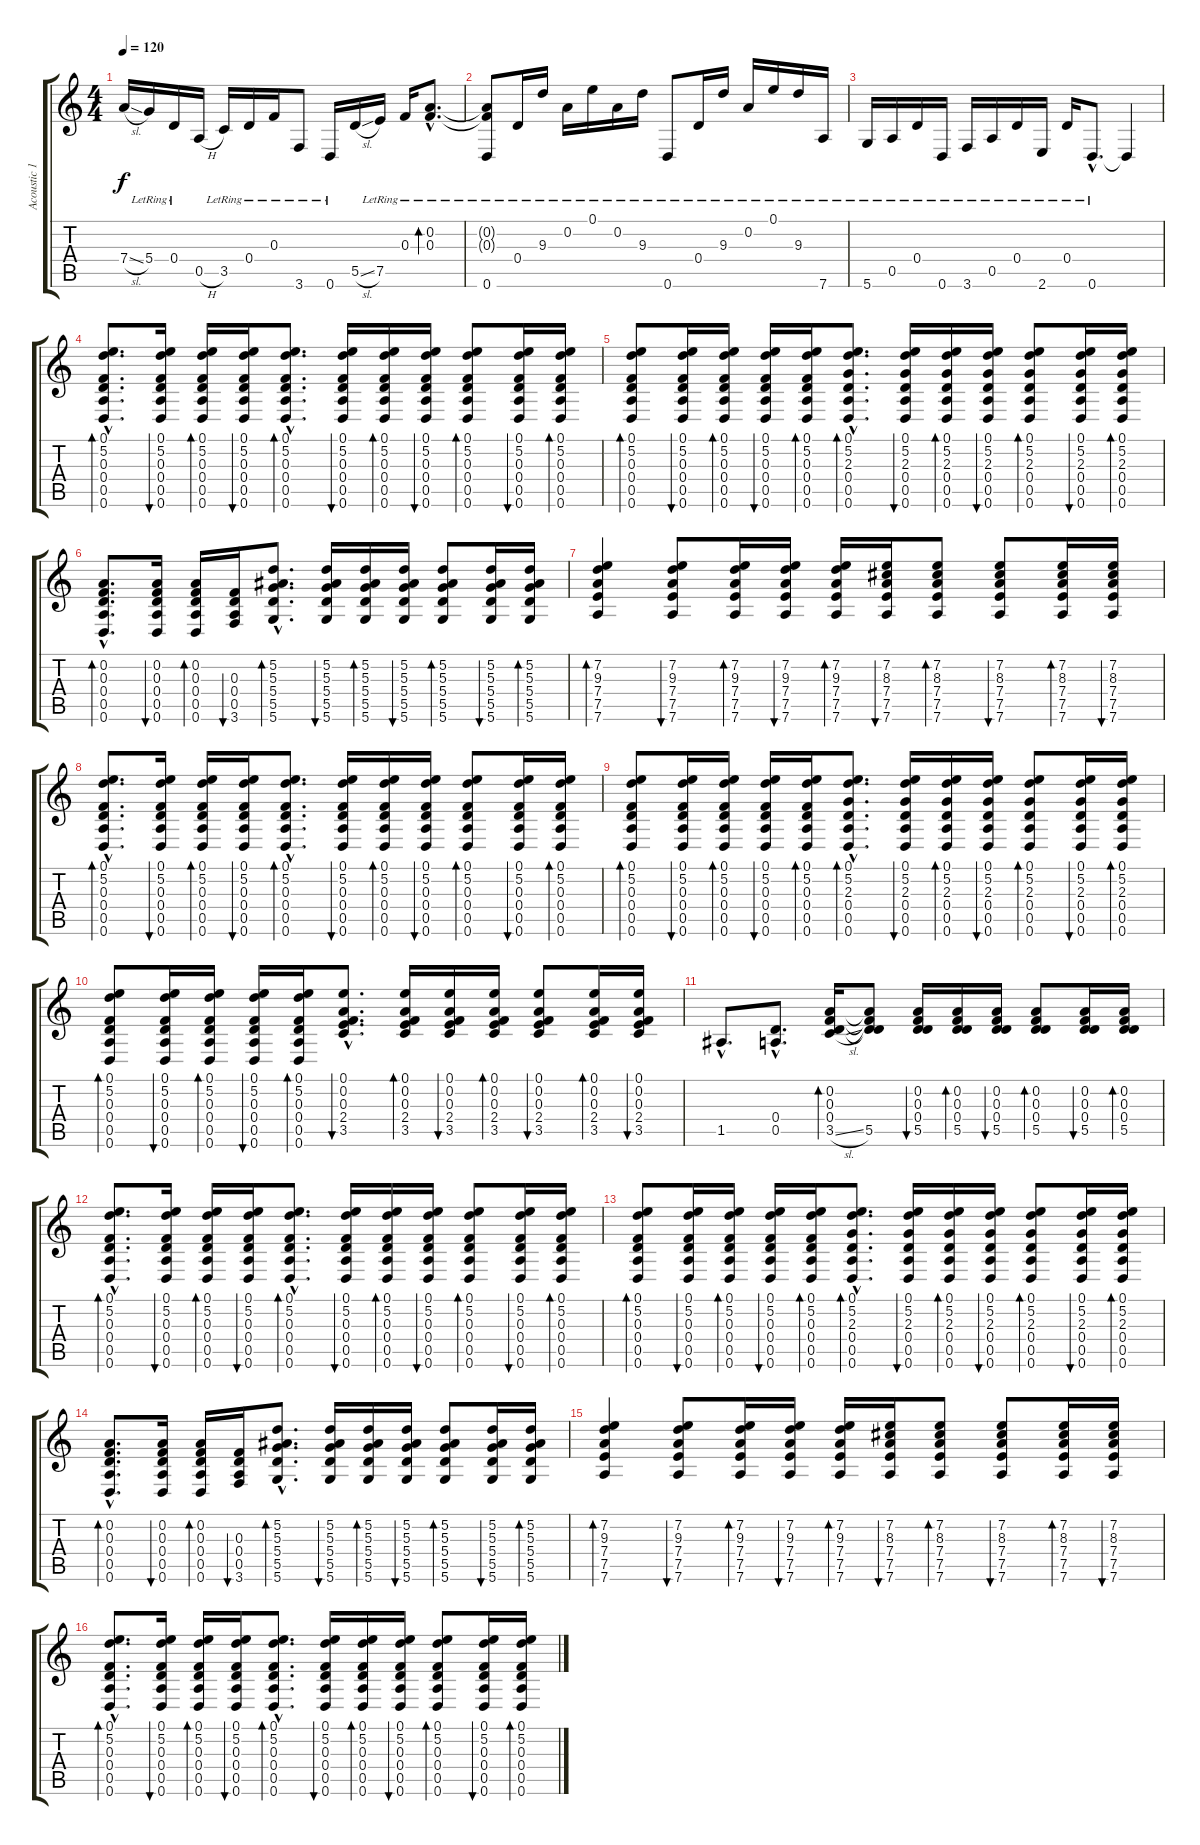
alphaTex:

\track ("Acoustic 12-string" "Acoustic 1") {instrument acousticguitarsteel}
\staff {score tabs}
\tuning (E4 A3 F3 D3 A2 D2) {hide}
\ts (4 4)
\tempo 120
\clef g2
\ks c
7.4{sl}.16{dy f} 5.4{lr}.16 0.4{lr}.16 0.5{h}.16 3.5{lr}.16 0.4{lr}.16 0.3{lr}.16 3.6{lr}.8 0.6{lr}.16 5.5{sl}.16 7.5{lr}.16 0.3{lr}.16 (0.2{hac lr} 0.3{hac lr}).8{d bd 60} |
(0.2{t} 0.3{t} 0.6{lr}).8 0.4{lr}.16 9.3{lr}.16 0.2{lr}.16 0.1{lr}.16 0.2{lr}.16 9.3{lr}.16 0.6{lr}.8 0.4{lr}.16 9.3{lr}.16 0.2{lr}.16 0.1{lr}.16 9.3{lr}.16 7.6{lr}.16 |
5.6{lr}.16 0.5{lr}.16 0.4{lr}.16 0.6{lr}.16 3.6{lr}.16 0.5{lr}.16 0.4{lr}.16 2.6{lr}.16 0.4{lr}.16 0.6{hac lr}.8{d} 0.6{t}.4 |
(0.1{hac} 5.2{hac} 0.3{hac} 0.4{hac} 0.5{hac} 0.6{hac}).8{d bd 30 volume 9} (0.1 5.2 0.3 0.4 0.5 0.6).16{bu 30} (0.1 5.2 0.3 0.4 0.5 0.6).16{bd 30} (0.1 5.2 0.3 0.4 0.5 0.6).16{bu 30} (0.1{hac} 5.2{hac} 0.3{hac} 0.4{hac} 0.5{hac} 0.6{hac}).8{d bd 30} (0.1 5.2 0.3 0.4 0.5 0.6).16{bu 30} (0.1 5.2 0.3 0.4 0.5 0.6).16{bd 30} (0.1 5.2 0.3 0.4 0.5 0.6).16{bu 30} (0.1 5.2 0.3 0.4 0.5 0.6).8{bd 30} (0.1 5.2 0.3 0.4 0.5 0.6).16{bu 30} (0.1 5.2 0.3 0.4 0.5 0.6).16{bd 30} |
(0.1 5.2 0.3 0.4 0.5 0.6).8{bd 30} (0.1 5.2 0.3 0.4 0.5 0.6).16{bu 30} (0.1 5.2 0.3 0.4 0.5 0.6).16{bd 30} (0.1 5.2 0.3 0.4 0.5 0.6).16{bu 30} (0.1 5.2 0.3 0.4 0.5 0.6).16{bd 30} (0.1{hac} 5.2{hac} 2.3{hac} 0.4{hac} 0.5{hac} 0.6{hac}).8{d bd 30} (0.1 5.2 2.3 0.4 0.5 0.6).16{bu 30} (0.1 5.2 2.3 0.4 0.5 0.6).16{bd 30} (0.1 5.2 2.3 0.4 0.5 0.6).16{bu 30} (0.1 5.2 2.3 0.4 0.5 0.6).8{bd 30} (0.1 5.2 2.3 0.4 0.5 0.6).16{bu 30} (0.1 5.2 2.3 0.4 0.5 0.6).16{bd 30} |
(0.2{hac} 0.3{hac} 0.4{hac} 0.5{hac} 0.6{hac}).8{d bd 30} (0.2 0.3 0.4 0.5 0.6).16{bu 30} (0.2 0.3 0.4 0.5 0.6).16{bd 30} (0.3 0.4 0.5 3.6).16{bu 30} (5.2{hac} 5.3{hac} 5.4{hac} 5.5{hac} 5.6{hac}).8{d bd 30} (5.2 5.3 5.4 5.5 5.6).16{bu 30} (5.2 5.3 5.4 5.5 5.6).16{bd 30} (5.2 5.3 5.4 5.5 5.6).16{bu 30} (5.2 5.3 5.4 5.5 5.6).8{bd 30} (5.2 5.3 5.4 5.5 5.6).16{bu 30} (5.2 5.3 5.4 5.5 5.6).16{bd 30} |
(7.2 9.3 7.4 7.5 7.6).4{bd 30} (7.2 9.3 7.4 7.5 7.6).8{bu 30} (7.2 9.3 7.4 7.5 7.6).16{bd 30} (7.2 9.3 7.4 7.5 7.6).16{bu 30} (7.2 9.3 7.4 7.5 7.6).16{bd 30} (7.2 8.3 7.4 7.5 7.6).16{bu 30} (7.2 8.3 7.4 7.5 7.6).8{bd 30} (7.2 8.3 7.4 7.5 7.6).8{bu 30} (7.2 8.3 7.4 7.5 7.6).16{bd 30} (7.2 8.3 7.4 7.5 7.6).16{bu 30} |
(0.1{hac} 5.2{hac} 0.3{hac} 0.4{hac} 0.5{hac} 0.6{hac}).8{d bd 30} (0.1 5.2 0.3 0.4 0.5 0.6).16{bu 30} (0.1 5.2 0.3 0.4 0.5 0.6).16{bd 30} (0.1 5.2 0.3 0.4 0.5 0.6).16{bu 30} (0.1{hac} 5.2{hac} 0.3{hac} 0.4{hac} 0.5{hac} 0.6{hac}).8{d bd 30} (0.1 5.2 0.3 0.4 0.5 0.6).16{bu 30} (0.1 5.2 0.3 0.4 0.5 0.6).16{bd 30} (0.1 5.2 0.3 0.4 0.5 0.6).16{bu 30} (0.1 5.2 0.3 0.4 0.5 0.6).8{bd 30} (0.1 5.2 0.3 0.4 0.5 0.6).16{bu 30} (0.1 5.2 0.3 0.4 0.5 0.6).16{bd 30} |
(0.1 5.2 0.3 0.4 0.5 0.6).8{bd 30} (0.1 5.2 0.3 0.4 0.5 0.6).16{bu 30} (0.1 5.2 0.3 0.4 0.5 0.6).16{bd 30} (0.1 5.2 0.3 0.4 0.5 0.6).16{bu 30} (0.1 5.2 0.3 0.4 0.5 0.6).16{bd 30} (0.1{hac} 5.2{hac} 2.3{hac} 0.4{hac} 0.5{hac} 0.6{hac}).8{d bd 30} (0.1 5.2 2.3 0.4 0.5 0.6).16{bu 30} (0.1 5.2 2.3 0.4 0.5 0.6).16{bd 30} (0.1 5.2 2.3 0.4 0.5 0.6).16{bu 30} (0.1 5.2 2.3 0.4 0.5 0.6).8{bd 30} (0.1 5.2 2.3 0.4 0.5 0.6).16{bu 30} (0.1 5.2 2.3 0.4 0.5 0.6).16{bd 30} |
(0.1 5.2 0.3 0.4 0.5 0.6).8{bd 30} (0.1 5.2 0.3 0.4 0.5 0.6).16{bu 30} (0.1 5.2 0.3 0.4 0.5 0.6).16{bd 30} (0.1 5.2 0.3 0.4 0.5 0.6).16{bu 30} (0.1 5.2 0.3 0.4 0.5 0.6).16{bd 30} (0.1{hac} 0.2{hac} 0.3{hac} 2.4{hac} 3.5{hac}).8{d bu 30} (0.1 0.2 0.3 2.4 3.5).16{bd 30} (0.1 0.2 0.3 2.4 3.5).16{bu 30} (0.1 0.2 0.3 2.4 3.5).16{bd 30} (0.1 0.2 0.3 2.4 3.5).8{bu 30} (0.1 0.2 0.3 2.4 3.5).16{bd 30} (0.1 0.2 0.3 2.4 3.5).16{bu 30} |
1.5{hac}.8{d} (0.4{hac} 0.5{hac}).8{d} (0.2 0.3 0.4 3.5{sl}).16{bd 30} (0.2{t} 0.3{t} 0.4{t} 5.5).8 (0.2 0.3 0.4 5.5).16{bu 30} (0.2 0.3 0.4 5.5).16{bd 30} (0.2 0.3 0.4 5.5).16{bu 30} (0.2 0.3 0.4 5.5).8{bd 30} (0.2 0.3 0.4 5.5).16{bu 30} (0.2 0.3 0.4 5.5).16{bd 30} |
(0.1{hac} 5.2{hac} 0.3{hac} 0.4{hac} 0.5{hac} 0.6{hac}).8{d bd 30 volume 9} (0.1 5.2 0.3 0.4 0.5 0.6).16{bu 30} (0.1 5.2 0.3 0.4 0.5 0.6).16{bd 30} (0.1 5.2 0.3 0.4 0.5 0.6).16{bu 30} (0.1{hac} 5.2{hac} 0.3{hac} 0.4{hac} 0.5{hac} 0.6{hac}).8{d bd 30} (0.1 5.2 0.3 0.4 0.5 0.6).16{bu 30} (0.1 5.2 0.3 0.4 0.5 0.6).16{bd 30} (0.1 5.2 0.3 0.4 0.5 0.6).16{bu 30} (0.1 5.2 0.3 0.4 0.5 0.6).8{bd 30} (0.1 5.2 0.3 0.4 0.5 0.6).16{bu 30} (0.1 5.2 0.3 0.4 0.5 0.6).16{bd 30} |
(0.1 5.2 0.3 0.4 0.5 0.6).8{bd 30} (0.1 5.2 0.3 0.4 0.5 0.6).16{bu 30} (0.1 5.2 0.3 0.4 0.5 0.6).16{bd 30} (0.1 5.2 0.3 0.4 0.5 0.6).16{bu 30} (0.1 5.2 0.3 0.4 0.5 0.6).16{bd 30} (0.1{hac} 5.2{hac} 2.3{hac} 0.4{hac} 0.5{hac} 0.6{hac}).8{d bd 30} (0.1 5.2 2.3 0.4 0.5 0.6).16{bu 30} (0.1 5.2 2.3 0.4 0.5 0.6).16{bd 30} (0.1 5.2 2.3 0.4 0.5 0.6).16{bu 30} (0.1 5.2 2.3 0.4 0.5 0.6).8{bd 30} (0.1 5.2 2.3 0.4 0.5 0.6).16{bu 30} (0.1 5.2 2.3 0.4 0.5 0.6).16{bd 30} |
(0.2{hac} 0.3{hac} 0.4{hac} 0.5{hac} 0.6{hac}).8{d bd 30} (0.2 0.3 0.4 0.5 0.6).16{bu 30} (0.2 0.3 0.4 0.5 0.6).16{bd 30} (0.3 0.4 0.5 3.6).16{bu 30} (5.2{hac} 5.3{hac} 5.4{hac} 5.5{hac} 5.6{hac}).8{d bd 30} (5.2 5.3 5.4 5.5 5.6).16{bu 30} (5.2 5.3 5.4 5.5 5.6).16{bd 30} (5.2 5.3 5.4 5.5 5.6).16{bu 30} (5.2 5.3 5.4 5.5 5.6).8{bd 30} (5.2 5.3 5.4 5.5 5.6).16{bu 30} (5.2 5.3 5.4 5.5 5.6).16{bd 30} |
(7.2 9.3 7.4 7.5 7.6).4{bd 30} (7.2 9.3 7.4 7.5 7.6).8{bu 30} (7.2 9.3 7.4 7.5 7.6).16{bd 30} (7.2 9.3 7.4 7.5 7.6).16{bu 30} (7.2 9.3 7.4 7.5 7.6).16{bd 30} (7.2 8.3 7.4 7.5 7.6).16{bu 30} (7.2 8.3 7.4 7.5 7.6).8{bd 30} (7.2 8.3 7.4 7.5 7.6).8{bu 30} (7.2 8.3 7.4 7.5 7.6).16{bd 30} (7.2 8.3 7.4 7.5 7.6).16{bu 30} |
(0.1{hac} 5.2{hac} 0.3{hac} 0.4{hac} 0.5{hac} 0.6{hac}).8{d bd 30} (0.1 5.2 0.3 0.4 0.5 0.6).16{bu 30} (0.1 5.2 0.3 0.4 0.5 0.6).16{bd 30} (0.1 5.2 0.3 0.4 0.5 0.6).16{bu 30} (0.1{hac} 5.2{hac} 0.3{hac} 0.4{hac} 0.5{hac} 0.6{hac}).8{d bd 30} (0.1 5.2 0.3 0.4 0.5 0.6).16{bu 30} (0.1 5.2 0.3 0.4 0.5 0.6).16{bd 30} (0.1 5.2 0.3 0.4 0.5 0.6).16{bu 30} (0.1 5.2 0.3 0.4 0.5 0.6).8{bd 30} (0.1 5.2 0.3 0.4 0.5 0.6).16{bu 30} (0.1 5.2 0.3 0.4 0.5 0.6).16{bd 30}
